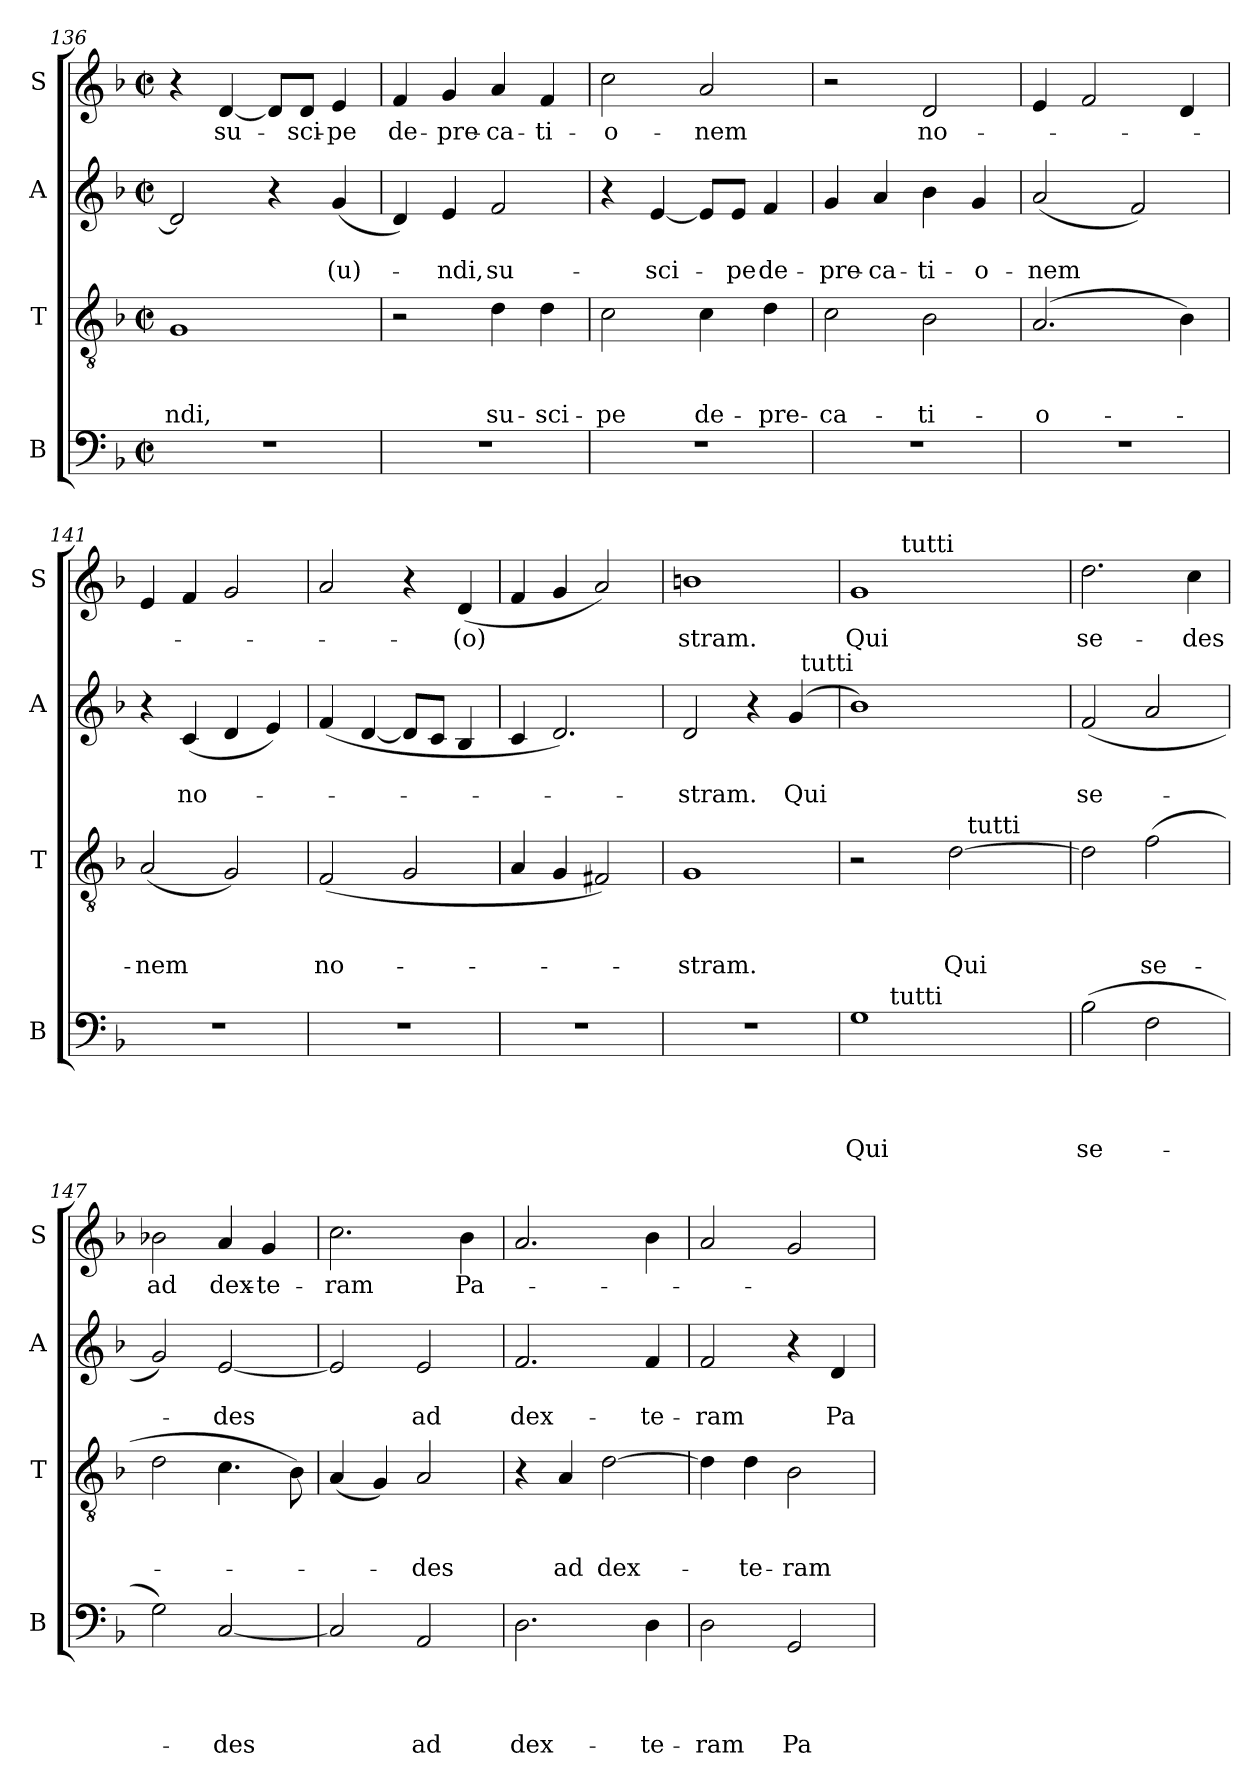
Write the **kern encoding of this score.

**kern	**text	**text	**text	**text	**kern	**text	**text	**text	**kern	**text	**text	**kern	**text
*part4	*part4	*part4	*part4	*part4	*part3	*part3	*part3	*part3	*part2	*part2	*part2	*part1	*part1
*staff4	*staff4	*staff4	*staff4	*staff4	*staff3	*staff3	*staff3	*staff3	*staff2	*staff2	*staff2	*staff1	*staff1
*I"B	*	*	*	*	*I"T	*	*	*	*I"A	*	*	*I"S	*
*I'B	*	*	*	*	*I'T	*	*	*	*I'A	*	*	*I'S	*
*clefF4	*	*	*	*	*clefGv2	*	*	*	*clefG2	*	*	*clefG2	*
*k[b-]	*	*	*	*	*k[b-]	*	*	*	*k[b-]	*	*	*k[b-]	*
*F:	*	*	*	*	*F:	*	*	*	*F:	*	*	*F:	*
*M2/2	*	*	*	*	*M2/2	*	*	*	*M2/2	*	*	*M2/2	*
*met(c|)	*	*	*	*	*met(c|)	*	*	*	*met(c|)	*	*	*met(c|)	*
=136	=136	=136	=136	=136	=136	=136	=136	=136	=136	=136	=136	=136	=136
!	!	!	!	!	!	!	!	!LO:LY:b	!	!	!	!	!
1r	.	.	.	.	1G	.	.	-ndi,	2d/]	.	.	4r	.
!	!	!	!	!	!	!	!	!	!	!	!	!	!LO:LY:b
.	.	.	.	.	.	.	.	.	.	.	.	[<4d/	su-
.	.	.	.	.	.	.	.	.	4r	.	.	8d/L]	.
!	!	!	!	!	!	!	!	!	!	!	!	!	!LO:LY:b
.	.	.	.	.	.	.	.	.	.	.	.	8d/J	-sci-
!	!	!	!	!	!	!	!	!	!	!	!LO:LY:b	!	!LO:LY:b:rj
.	.	.	.	.	.	.	.	.	(<4g/	.	-(u)-	4e/	-pe
=137	=137	=137	=137	=137	=137	=137	=137	=137	=137	=137	=137	=137	=137
!	!	!	!	!	!	!	!	!	!	!	!	!	!LO:LY:b
1r	.	.	.	.	2r	.	.	.	4d/)	.	.	4f/	de-
!	!	!	!	!	!	!	!	!	!	!	!LO:LY:b	!	!LO:LY:b:rj
.	.	.	.	.	.	.	.	.	4e/	.	-ndi,	4g/	-pre-
!	!	!	!	!	!	!	!	!LO:LY:b	!	!	!LO:LY:b	!	!LO:LY:b
.	.	.	.	.	4d\	.	.	su-	2f/	.	su-	4a/	-ca-
!	!	!	!	!	!	!	!	!LO:LY:b	!	!	!	!	!LO:LY:b
.	.	.	.	.	4d\	.	.	-sci-	.	.	.	4f/	-ti-
=138	=138	=138	=138	=138	=138	=138	=138	=138	=138	=138	=138	=138	=138
!	!	!	!	!	!	!	!	!LO:LY:b	!	!	!	!	!LO:LY:b
1r	.	.	.	.	2c\	.	.	-pe	4r	.	.	2cc\	-o-
!	!	!	!	!	!	!	!	!	!	!	!LO:LY:b	!	!
.	.	.	.	.	.	.	.	.	[<4e/	.	-sci-	.	.
!	!	!	!	!	!	!	!	!LO:LY:b	!	!	!	!	!LO:LY:b
.	.	.	.	.	4c\	.	.	de-	8e/L]	.	.	2a/	-nem
!	!	!	!	!	!	!	!	!	!	!	!LO:LY:b	!	!
.	.	.	.	.	.	.	.	.	8e/J	.	-pe	.	.
!	!	!	!	!	!	!	!	!LO:LY:b	!	!	!LO:LY:b	!	!
.	.	.	.	.	4d\	.	.	-pre-	4f/	.	de-	.	.
=139	=139	=139	=139	=139	=139	=139	=139	=139	=139	=139	=139	=139	=139
!	!	!	!	!	!	!	!	!LO:LY:b	!	!	!LO:LY:b	!	!
1r	.	.	.	.	2c\	.	.	-ca-	4g/	.	-pre-	2r	.
!	!	!	!	!	!	!	!	!	!	!	!LO:LY:b:rj	!	!
.	.	.	.	.	.	.	.	.	4a/	.	-ca-	.	.
!	!	!	!	!	!	!	!	!LO:LY:b	!	!	!LO:LY:b	!	!LO:LY:b
.	.	.	.	.	2B-\	.	.	-ti-	4b-\	.	-ti-	2d/	no-
!	!	!	!	!	!	!	!	!	!	!	!LO:LY:b	!	!
.	.	.	.	.	.	.	.	.	4g/	.	-o-	.	.
=140	=140	=140	=140	=140	=140	=140	=140	=140	=140	=140	=140	=140	=140
!	!	!	!	!	!	!	!	!LO:LY:b	!	!	!LO:LY:b	!	!
1r	.	.	.	.	(2.A/	.	.	-o-	(<2a/	.	-nem	4e/	.
.	.	.	.	.	.	.	.	.	.	.	.	2f/	.
.	.	.	.	.	.	.	.	.	2f/)	.	.	.	.
.	.	.	.	.	4B-\)	.	.	.	.	.	.	4d/	.
=141	=141	=141	=141	=141	=141	=141	=141	=141	=141	=141	=141	=141	=141
!	!	!	!	!	!	!	!	!LO:LY:b	!	!	!	!	!
1r	.	.	.	.	(<2A/	.	.	-nem	4r	.	.	4e/	.
!	!	!	!	!	!	!	!	!	!	!	!LO:LY:b	!	!
.	.	.	.	.	.	.	.	.	(<4c/	.	no-	4f/	.
.	.	.	.	.	2G/)	.	.	.	4d/	.	.	2g/	.
.	.	.	.	.	.	.	.	.	4e/)	.	.	.	.
!!LO:LB:g=z
=142	=142	=142	=142	=142	=142	=142	=142	=142	=142	=142	=142	=142	=142
!	!	!	!	!	!	!	!	!LO:LY:b	!	!	!	!	!
1r	.	.	.	.	(<2F/	.	.	no-	(<4f/	.	.	2a/	.
.	.	.	.	.	.	.	.	.	[<4d/	.	.	.	.
.	.	.	.	.	2G/	.	.	.	8d/L]	.	.	4r	.
.	.	.	.	.	.	.	.	.	8c/J	.	.	.	.
!	!	!	!	!	!	!	!	!	!	!	!	!	!LO:LY:b
.	.	.	.	.	.	.	.	.	4B-/	.	.	(<4d/	-(o)
=143	=143	=143	=143	=143	=143	=143	=143	=143	=143	=143	=143	=143	=143
1r	.	.	.	.	4A/	.	.	.	4c/	.	.	4f/	.
.	.	.	.	.	4G/	.	.	.	2.d/)	.	.	4g/	.
.	.	.	.	.	2F#X/)	.	.	.	.	.	.	2a/)	.
=144	=144	=144	=144	=144	=144	=144	=144	=144	=144	=144	=144	=144	=144
!	!	!	!	!	!	!	!	!LO:LY:b	!	!	!LO:LY:b	!	!LO:LY:b
*	*	*	*	*	*	*	*	*	*^	*	*	*	*
1r	.	.	.	.	1G	.	.	-stram.	2d/	2ryy	.	-stram.	1bn	stram.
.	.	.	.	.	.	.	.	.	4r	4ryy	.	.	.	.
!	!	!	!	!	!	!	!	!	!	!	!	!LO:LY:b	!	!
.	.	.	.	.	.	.	.	.	(4g/	32ryy	.	Qui	.	.
!	!	!	!	!	!	!	!	!	!	!LO:TX:a:t=tutti	!	!	!	!
.	.	.	.	.	.	.	.	.	.	8..ryy	.	.	.	.
=145	=145	=145	=145	=145	=145	=145	=145	=145	=145	=145	=145	=145	=145	=145
!	!	!	!	!LO:LY:b	!	!	!	!	!	!	!	!	!	!LO:LY:b
*^	*	*	*	*	*^	*	*	*	*v	*v	*	*	*^	*
1G	8ryy	.	.	.	Qui	2r	2ryy	.	.	.	1b-)	.	.	1g	8.ryy	Qui
.	32ryy	.	.	.	.	.	.	.	.	.	.	.	.	.	.	.
!	!LO:TX:a:t=tutti	!	!	!	!	!	!	!	!	!	!	!	!	!	!	!
.	2ryy	.	.	.	.	.	.	.	.	.	.	.	.	.	.	.
!	!	!	!	!	!	!	!	!	!	!	!	!	!	!	!LO:TX:a:t=tutti	!
.	.	.	.	.	.	.	.	.	.	.	.	.	.	.	2ryy	.
!	!	!	!	!	!	!	!	!	!	!LO:LY:b	!	!	!	!	!	!
.	.	.	.	.	.	[>2d\	16ryy	.	.	Qui	.	.	.	.	.	.
!	!	!	!	!	!	!	!LO:TX:a:t=tutti	!	!	!	!	!	!	!	!	!
.	.	.	.	.	.	.	4..ryy	.	.	.	.	.	.	.	.	.
.	4ryy	.	.	.	.	.	.	.	.	.	.	.	.	.	.	.
.	.	.	.	.	.	.	.	.	.	.	.	.	.	.	4ryy	.
.	16.ryy	.	.	.	.	.	.	.	.	.	.	.	.	.	.	.
.	.	.	.	.	.	.	.	.	.	.	.	.	.	.	16ryy	.
=146	=146	=146	=146	=146	=146	=146	=146	=146	=146	=146	=146	=146	=146	=146	=146	=146
!	!	!	!	!	!LO:LY:b	!	!	!	!	!	!	!	!LO:LY:b	!	!	!LO:LY:b
*v	*v	*	*	*	*	*	*	*	*	*	*	*	*	*v	*v	*
*	*	*	*	*	*v	*v	*	*	*	*	*	*	*	*
(>2B-\	.	.	.	se-	2d\]	.	.	.	(<2f/	.	se-	2.dd\	se-
!	!	!	!	!	!	!	!	!LO:LY:b	!	!	!	!	!
2F\	.	.	.	.	(>2f\	.	.	se-	2a/	.	.	.	.
!	!	!	!	!	!	!	!	!	!	!	!	!	!LO:LY:b
.	.	.	.	.	.	.	.	.	.	.	.	4cc\	-des
=147	=147	=147	=147	=147	=147	=147	=147	=147	=147	=147	=147	=147	=147
!	!	!	!	!	!	!	!	!	!	!	!	!	!LO:LY:b
2G\)	.	.	.	.	2d\	.	.	.	2g/)	.	.	2b-X\	ad
!	!	!	!	!LO:LY:b	!	!	!	!	!	!	!LO:LY:b	!	!LO:LY:b
[<2C/	.	.	.	-des	4.c\	.	.	.	[<2e/	.	-des	4a/	dex-
!	!	!	!	!	!	!	!	!	!	!	!	!	!LO:LY:b
.	.	.	.	.	.	.	.	.	.	.	.	4g/	-te-
.	.	.	.	.	8B-\)	.	.	.	.	.	.	.	.
!!LO:LB:g=z
=148	=148	=148	=148	=148	=148	=148	=148	=148	=148	=148	=148	=148	=148
!	!	!	!	!	!	!	!	!	!	!	!	!	!LO:LY:b
2C/]	.	.	.	.	(4A/	.	.	.	2e/]	.	.	2.cc\	-ram
.	.	.	.	.	4G/)	.	.	.	.	.	.	.	.
!	!	!	!	!LO:LY:b	!	!	!	!LO:LY:b	!	!	!LO:LY:b	!	!
2AA/	.	.	.	ad	2A/	.	.	-des	2e/	.	ad	.	.
!	!	!	!	!	!	!	!	!	!	!	!	!	!LO:LY:b
.	.	.	.	.	.	.	.	.	.	.	.	4b-\	Pa-
=149	=149	=149	=149	=149	=149	=149	=149	=149	=149	=149	=149	=149	=149
!	!	!	!	!LO:LY:b	!	!	!	!	!	!	!LO:LY:b	!	!
2.D\	.	.	.	dex-	4r	.	.	.	2.f/	.	dex-	2.a/	.
!	!	!	!	!	!	!	!	!LO:LY:b	!	!	!	!	!
.	.	.	.	.	4A/	.	.	ad	.	.	.	.	.
!	!	!	!	!	!	!	!	!LO:LY:b	!	!	!	!	!
.	.	.	.	.	[>2d\	.	.	dex-	.	.	.	.	.
!	!	!	!	!LO:LY:b	!	!	!	!	!	!	!LO:LY:b	!	!
4D\	.	.	.	-te-	.	.	.	.	4f/	.	-te-	4b-\	.
=150	=150	=150	=150	=150	=150	=150	=150	=150	=150	=150	=150	=150	=150
!	!	!	!	!LO:LY:b	!	!	!	!	!	!	!LO:LY:b	!	!
2D\	.	.	.	-ram	4d\]	.	.	.	2f/	.	-ram	2a/	.
!	!	!	!	!	!	!	!	!LO:LY:b	!	!	!	!	!
.	.	.	.	.	4d\	.	.	-te-	.	.	.	.	.
!	!	!	!	!LO:LY:b	!	!	!	!LO:LY:b	!	!	!	!	!
2GG/	.	.	.	Pa-	2B-\	.	.	-ram	4r	.	.	2g/	.
!	!	!	!	!	!	!	!	!	!	!	!LO:LY:b	!	!
.	.	.	.	.	.	.	.	.	4d/	.	Pa-	.	.
=	=	=	=	=	=	=	=	=	=	=	=	=	=
*-	*-	*-	*-	*-	*-	*-	*-	*-	*-	*-	*-	*-	*-
